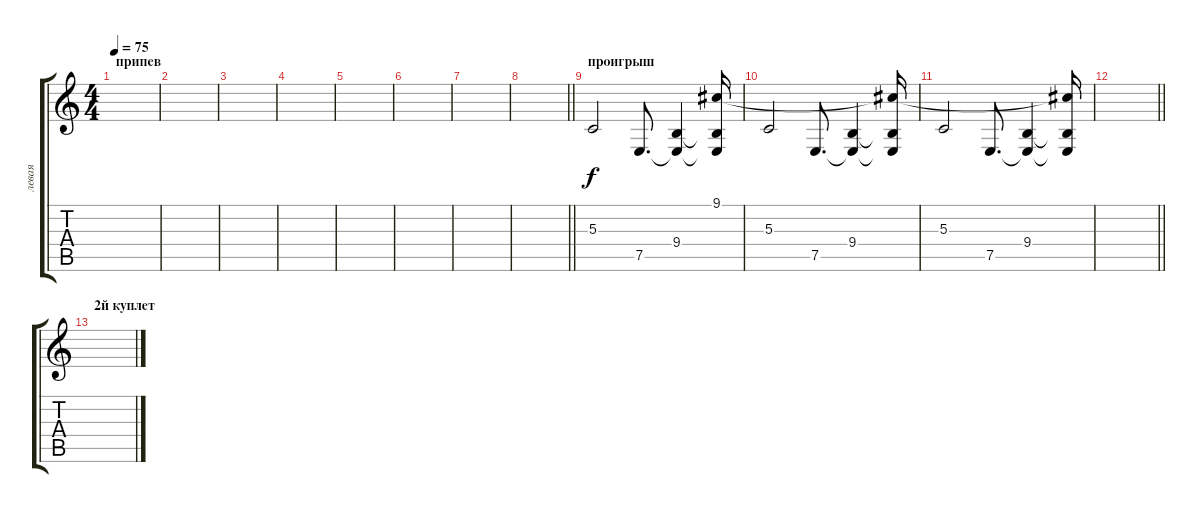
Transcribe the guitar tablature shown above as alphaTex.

\track ("левая" "левая") {instrument brightacousticpiano}
\staff {score tabs}
\tuning (E4 B3 G3 D3 A2 E2) {hide}
\ts (4 4)
\section ("" "припев")
\tempo 75
\clef g2
\ks c
|
|
|
|
|
|
|
\barLineRight lightlight
|
\section ("" "проигрыш")
5.3.2 7.5.8{d} (9.4 7.5{t}).4 (9.1 9.4{t} 7.5{t}).16 |
5.3.2 7.5.8{d} (9.4 7.5{t}).4 (9.1{t} 9.4{t} 7.5{t}).16 |
5.3.2 7.5.8{d} (9.4 7.5{t}).4 (9.1{t} 9.4{t} 7.5{t}).16 |
\barLineRight lightlight
|
\section ("" "2й куплет")
